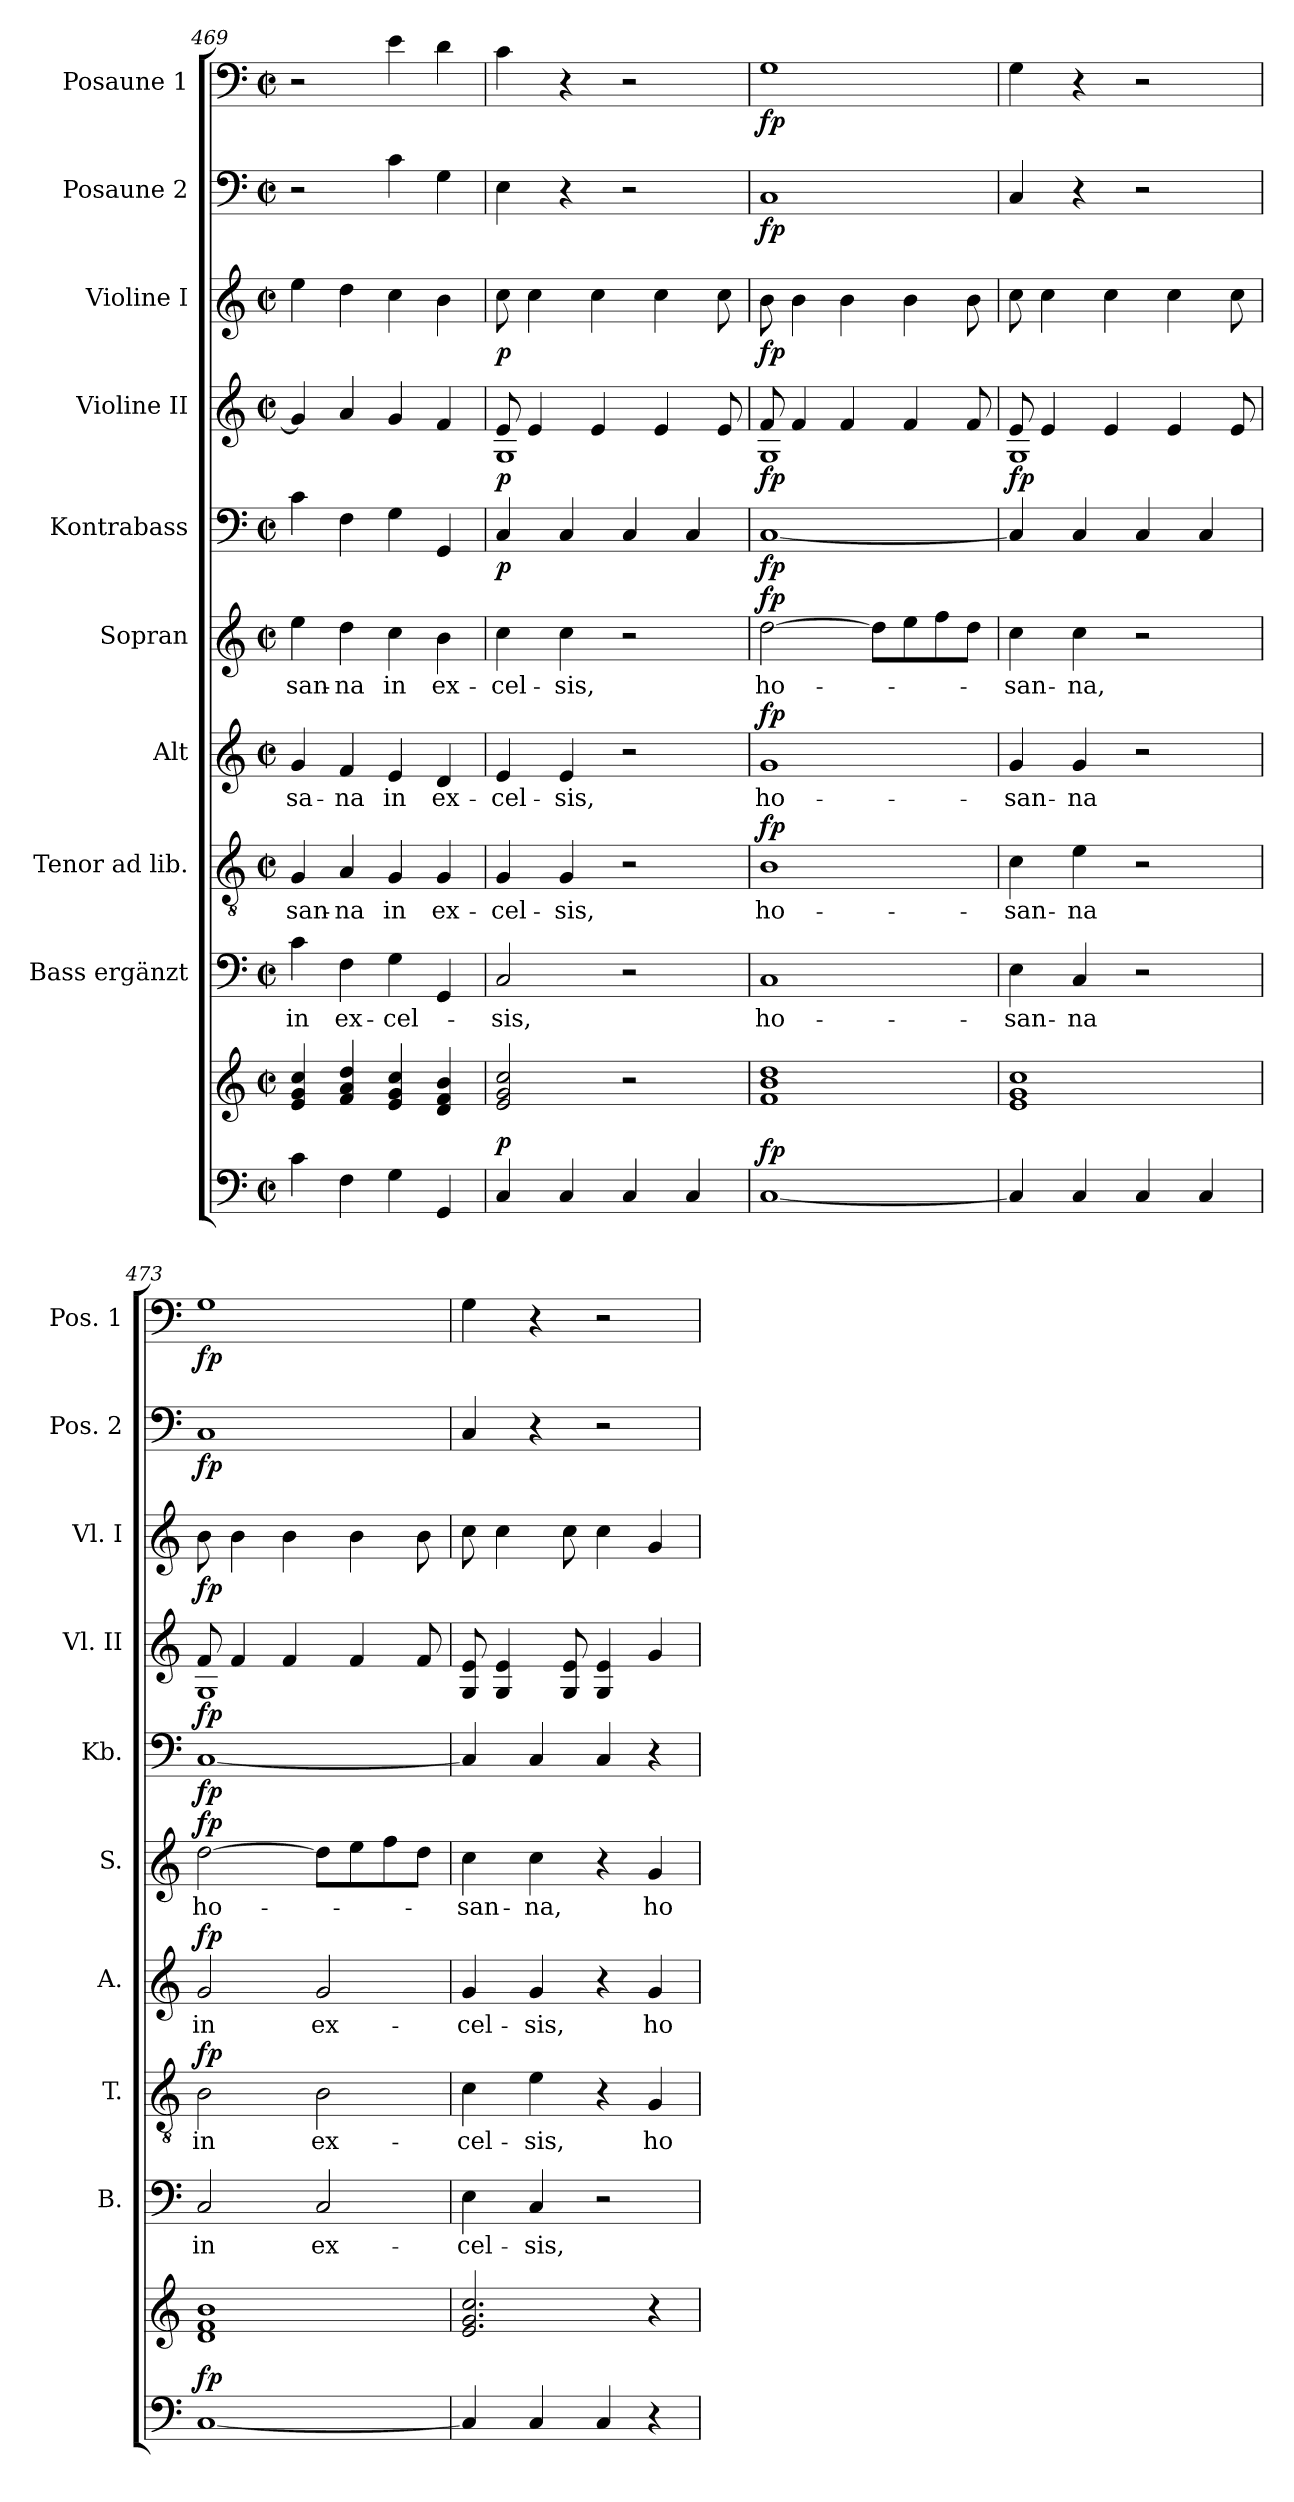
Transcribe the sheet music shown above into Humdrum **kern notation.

**kern	**kern	**dynam	**kern	**text	**kern	**text	**dynam	**kern	**text	**dynam	**kern	**text	**dynam	**kern	**dynam	**kern	**dynam	**kern	**dynam	**kern	**dynam	**kern	**dynam
*part10	*part10	*part10	*part9	*part9	*part8	*part8	*part8	*part7	*part7	*part7	*part6	*part6	*part6	*part5	*part5	*part4	*part4	*part3	*part3	*part2	*part2	*part1	*part1
*staff11	*staff10	*staff10/11	*staff9	*staff9	*staff8	*staff8	*staff8	*staff7	*staff7	*staff7	*staff6	*staff6	*staff6	*staff5	*staff5	*staff4	*staff4	*staff3	*staff3	*staff2	*staff2	*staff1	*staff1
*	*	*	*I"Bass ergänzt	*	*I"Tenor ad lib.	*	*	*I"Alt	*	*	*I"Sopran	*	*	*I"Kontrabass	*	*I"Violine II	*	*I"Violine I	*	*I"Posaune 2	*	*I"Posaune 1	*
*	*	*	*I'B.	*	*I'T.	*	*	*I'A.	*	*	*I'S.	*	*	*I'Kb.	*	*I'Vl. II	*	*I'Vl. I	*	*I'Pos. 2	*	*I'Pos. 1	*
*clefF4	*clefG2	*	*clefF4	*	*clefGv2	*	*	*clefG2	*	*	*clefG2	*	*	*clefF4	*	*clefG2	*	*clefG2	*	*clefF4	*	*clefF4	*
*	*	*	*	*	*	*	*	*	*	*	*	*	*	*ITrd7c12	*	*	*	*	*	*	*	*	*
*k[]	*k[]	*	*k[]	*	*k[]	*	*	*k[]	*	*	*k[]	*	*	*k[]	*	*k[]	*	*k[]	*	*k[]	*	*k[]	*
*C:	*C:	*	*C:	*	*C:	*	*	*C:	*	*	*C:	*	*	*C:	*	*C:	*	*C:	*	*C:	*	*C:	*
*M2/2	*M2/2	*	*M2/2	*	*M2/2	*	*	*M2/2	*	*	*M2/2	*	*	*M2/2	*	*M2/2	*	*M2/2	*	*M2/2	*	*M2/2	*
*met(c|)	*met(c|)	*	*met(c|)	*	*met(c|)	*	*	*met(c|)	*	*	*met(c|)	*	*	*met(c|)	*	*met(c|)	*	*met(c|)	*	*met(c|)	*	*met(c|)	*
=469	=469	=469	=469	=469	=469	=469	=469	=469	=469	=469	=469	=469	=469	=469	=469	=469	=469	=469	=469	=469	=469	=469	=469
!	!	!	!	!LO:LY:b	!	!LO:LY:b	!	!	!LO:LY:b	!	!	!LO:LY:b	!	!	!	!	!	!	!	!	!	!	!
4c\	4e/ 4g/ 4cc/	.	4c\	in	4G/	-san-	.	4g/	-sa-	.	4ee\	-san-	.	4C\	.	4g/]	.	4ee\	.	2r	.	2r	.
!	!	!	!	!LO:LY:b	!	!LO:LY:b	!	!	!LO:LY:b	!	!	!LO:LY:b	!	!	!	!	!	!	!	!	!	!	!
4F\	4f/ 4a/ 4dd/	.	4F\	ex-	4A/	-na	.	4f/	-na	.	4dd\	-na	.	4FF\	.	4a/	.	4dd\	.	.	.	.	.
!	!	!	!	!LO:LY:b	!	!LO:LY:b	!	!	!LO:LY:b	!	!	!LO:LY:b	!	!	!	!	!	!	!	!	!	!	!
4G\	4e/ 4g/ 4cc/	.	4G\	-cel-	4G/	in	.	4e/	in	.	4cc\	in	.	4GG\	.	4g/	.	4cc\	.	4c\	.	4e\	.
!	!	!	!	!	!	!LO:LY:b	!	!	!LO:LY:b	!	!	!LO:LY:b	!	!	!	!	!	!	!	!	!	!	!
4GG/	4d/ 4f/ 4b/	.	4GG/	.	4G/	ex-	.	4d/	ex-	.	4b\	ex-	.	4GGG/	.	4f/	.	4b\	.	4G\	.	4d\	.
=470	=470	=470	=470	=470	=470	=470	=470	=470	=470	=470	=470	=470	=470	=470	=470	=470	=470	=470	=470	=470	=470	=470	=470
!	!	!LO:DY:a=2	!	!LO:LY:b	!	!LO:LY:b	!	!	!LO:LY:b	!	!	!LO:LY:b	!	!	!LO:DY:b	!	!LO:DY:b	!	!LO:DY:b	!	!	!	!
*	*	*	*	*	*	*	*	*	*	*	*	*	*	*	*	*^	*	*	*	*	*	*	*
4C/	2e/ 2g/ 2cc/	p	2C/	-sis,	4G/	-cel-	.	4e/	-cel-	.	4cc\	-cel-	.	4CC/	p	8e/	1G	p	8cc\	p	4E\	.	4c\	.
.	.	.	.	.	.	.	.	.	.	.	.	.	.	.	.	4e/	.	.	4cc\	.	.	.	.	.
!	!	!	!	!	!	!LO:LY:b	!	!	!LO:LY:b	!	!	!LO:LY:b	!	!	!	!	!	!	!	!	!	!	!	!
4C/	.	.	.	.	4G/	-sis,	.	4e/	-sis,	.	4cc\	-sis,	.	4CC/	.	.	.	.	.	.	4r	.	4r	.
.	.	.	.	.	.	.	.	.	.	.	.	.	.	.	.	4e/	.	.	4cc\	.	.	.	.	.
4C/	2r	.	2r	.	2r	.	.	2r	.	.	2r	.	.	4CC/	.	.	.	.	.	.	2r	.	2r	.
.	.	.	.	.	.	.	.	.	.	.	.	.	.	.	.	4e/	.	.	4cc\	.	.	.	.	.
4C/	.	.	.	.	.	.	.	.	.	.	.	.	.	4CC/	.	.	.	.	.	.	.	.	.	.
.	.	.	.	.	.	.	.	.	.	.	.	.	.	.	.	8e/	.	.	8cc\	.	.	.	.	.
=471	=471	=471	=471	=471	=471	=471	=471	=471	=471	=471	=471	=471	=471	=471	=471	=471	=471	=471	=471	=471	=471	=471	=471	=471
!	!	!LO:DY:a=2	!	!LO:LY:b	!	!LO:LY:b	!LO:DY:a	!	!LO:LY:b	!LO:DY:a	!	!LO:LY:b	!LO:DY:a	!	!LO:DY:b	!	!	!LO:DY:b	!	!LO:DY:b	!	!LO:DY:b	!	!LO:DY:b
[1C	1f 1b 1dd	fp	1C	ho-	1B	ho-	fp	1g	ho-	fp	[2dd\	ho-	fp	[1CC	fp	8f/	1G	fp	8b\	fp	1C	fp	1G	fp
.	.	.	.	.	.	.	.	.	.	.	.	.	.	.	.	4f/	.	.	4b\	.	.	.	.	.
.	.	.	.	.	.	.	.	.	.	.	.	.	.	.	.	4f/	.	.	4b\	.	.	.	.	.
.	.	.	.	.	.	.	.	.	.	.	8dd\L]	.	.	.	.	.	.	.	.	.	.	.	.	.
.	.	.	.	.	.	.	.	.	.	.	8ee\	.	.	.	.	4f/	.	.	4b\	.	.	.	.	.
.	.	.	.	.	.	.	.	.	.	.	8ff\	.	.	.	.	.	.	.	.	.	.	.	.	.
.	.	.	.	.	.	.	.	.	.	.	8dd\J	.	.	.	.	8f/	.	.	8b\	.	.	.	.	.
!!LO:PB:g=z
=472	=472	=472	=472	=472	=472	=472	=472	=472	=472	=472	=472	=472	=472	=472	=472	=472	=472	=472	=472	=472	=472	=472	=472	=472
!	!	!	!	!LO:LY:b	!	!LO:LY:b	!	!	!LO:LY:b	!	!	!LO:LY:b	!	!	!	!	!	!LO:DY:b	!	!	!	!	!	!
4C/]	1e 1g 1cc	.	4E\	-san-	4c\	-san-	.	4g/	-san-	.	4cc\	-san-	.	4CC/]	.	8e/	1G	fp	8cc\	.	4C/	.	4G\	.
.	.	.	.	.	.	.	.	.	.	.	.	.	.	.	.	4e/	.	.	4cc\	.	.	.	.	.
!	!	!	!	!LO:LY:b	!	!LO:LY:b	!	!	!LO:LY:b	!	!	!LO:LY:b	!	!	!	!	!	!	!	!	!	!	!	!
4C/	.	.	4C/	-na	4e\	-na	.	4g/	-na	.	4cc\	-na,	.	4CC/	.	.	.	.	.	.	4r	.	4r	.
.	.	.	.	.	.	.	.	.	.	.	.	.	.	.	.	4e/	.	.	4cc\	.	.	.	.	.
4C/	.	.	2r	.	2r	.	.	2r	.	.	2r	.	.	4CC/	.	.	.	.	.	.	2r	.	2r	.
.	.	.	.	.	.	.	.	.	.	.	.	.	.	.	.	4e/	.	.	4cc\	.	.	.	.	.
4C/	.	.	.	.	.	.	.	.	.	.	.	.	.	4CC/	.	.	.	.	.	.	.	.	.	.
.	.	.	.	.	.	.	.	.	.	.	.	.	.	.	.	8e/	.	.	8cc\	.	.	.	.	.
=473	=473	=473	=473	=473	=473	=473	=473	=473	=473	=473	=473	=473	=473	=473	=473	=473	=473	=473	=473	=473	=473	=473	=473	=473
!	!	!LO:DY:a=2	!	!LO:LY:b	!	!LO:LY:b	!LO:DY:a	!	!LO:LY:b	!LO:DY:a	!	!LO:LY:b	!LO:DY:a	!	!LO:DY:b	!	!	!LO:DY:b	!	!LO:DY:b	!	!LO:DY:b	!	!LO:DY:b
[1C	1d 1f 1b	fp	2C/	in	2B\	in	fp	2g/	in	fp	[2dd\	ho-	fp	[1CC	fp	8f/	1G	fp	8b\	fp	1C	fp	1G	fp
.	.	.	.	.	.	.	.	.	.	.	.	.	.	.	.	4f/	.	.	4b\	.	.	.	.	.
.	.	.	.	.	.	.	.	.	.	.	.	.	.	.	.	4f/	.	.	4b\	.	.	.	.	.
!	!	!	!	!LO:LY:b	!	!LO:LY:b	!	!	!LO:LY:b	!	!	!	!	!	!	!	!	!	!	!	!	!	!	!
.	.	.	2C/	ex-	2B\	ex-	.	2g/	ex-	.	8dd\L]	.	.	.	.	.	.	.	.	.	.	.	.	.
.	.	.	.	.	.	.	.	.	.	.	8ee\	.	.	.	.	4f/	.	.	4b\	.	.	.	.	.
.	.	.	.	.	.	.	.	.	.	.	8ff\	.	.	.	.	.	.	.	.	.	.	.	.	.
.	.	.	.	.	.	.	.	.	.	.	8dd\J	.	.	.	.	8f/	.	.	8b\	.	.	.	.	.
*	*	*	*	*	*	*	*	*	*	*	*	*	*	*	*	*v	*v	*	*	*	*	*	*	*
=474	=474	=474	=474	=474	=474	=474	=474	=474	=474	=474	=474	=474	=474	=474	=474	=474	=474	=474	=474	=474	=474	=474	=474
!	!	!	!	!LO:LY:b	!	!LO:LY:b	!	!	!LO:LY:b	!	!	!LO:LY:b	!	!	!	!	!	!	!	!	!	!	!
4C/]	2.e/ 2.g/ 2.cc/	.	4E\	-cel-	4c\	-cel-	.	4g/	-cel-	.	4cc\	-san-	.	4CC/]	.	8G/ 8e/	.	8cc\	.	4C/	.	4G\	.
.	.	.	.	.	.	.	.	.	.	.	.	.	.	.	.	4G/ 4e/	.	4cc\	.	.	.	.	.
!	!	!	!	!LO:LY:b	!	!LO:LY:b	!	!	!LO:LY:b	!	!	!LO:LY:b	!	!	!	!	!	!	!	!	!	!	!
4C/	.	.	4C/	-sis,	4e\	-sis,	.	4g/	-sis,	.	4cc\	-na,	.	4CC/	.	.	.	.	.	4r	.	4r	.
.	.	.	.	.	.	.	.	.	.	.	.	.	.	.	.	8G/ 8e/	.	8cc\	.	.	.	.	.
4C/	.	.	2r	.	4r	.	.	4r	.	.	4r	.	.	4CC/	.	4G/ 4e/	.	4cc\	.	2r	.	2r	.
!	!	!	!	!	!	!LO:LY:b	!	!	!LO:LY:b	!	!	!LO:LY:b	!	!	!	!	!	!	!	!	!	!	!
4r	4r	.	.	.	4G/	ho-	.	4g/	ho-	.	4g/	ho-	.	4r	.	4g/	.	4g/	.	.	.	.	.
=	=	=	=	=	=	=	=	=	=	=	=	=	=	=	=	=	=	=	=	=	=	=	=
*-	*-	*-	*-	*-	*-	*-	*-	*-	*-	*-	*-	*-	*-	*-	*-	*-	*-	*-	*-	*-	*-	*-	*-
